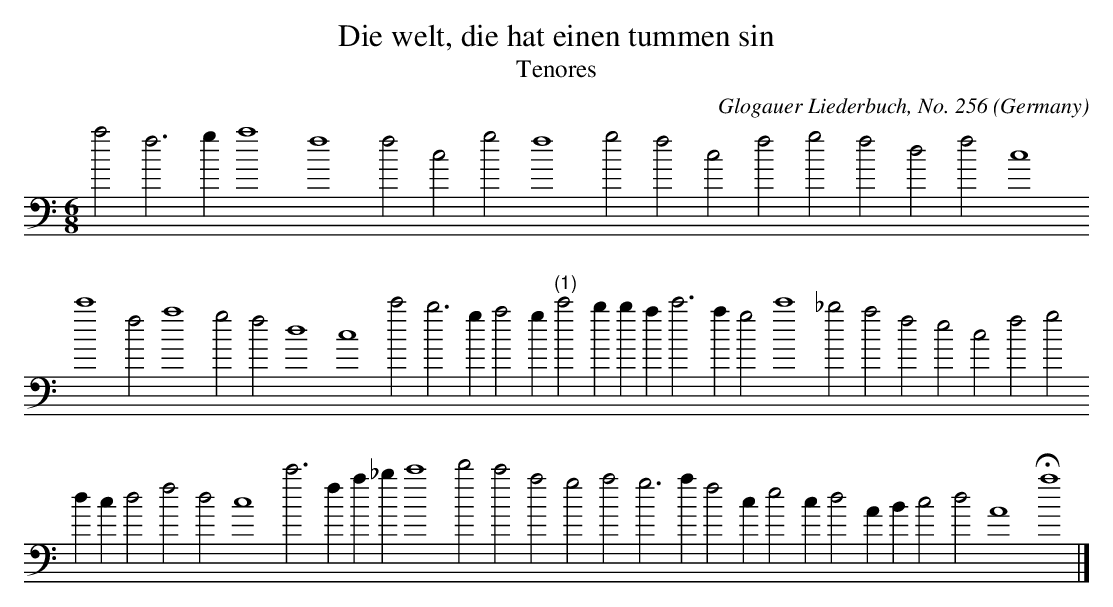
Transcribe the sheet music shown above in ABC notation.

X:1
T:Die welt, die hat einen tummen sin
T:Tenores
C:Glogauer Liederbuch, No. 256
O:Germany
M:6/8
L:1/2
K:D dor bass
a f > g a2 f2 f c g f2 g f c f g f d f c2
c'2 f a2 g f d2 c2 c' b > g a g/ "(1)"c'  b/ b/ a/ c' > a g c'2 _b a f e c f g
d/ c/ d f d c2 c' >  f a/ _b/ c'2 d' c' a g a g > a f c/ e c/ d A/ B/ c d A2 Ha2 |]
